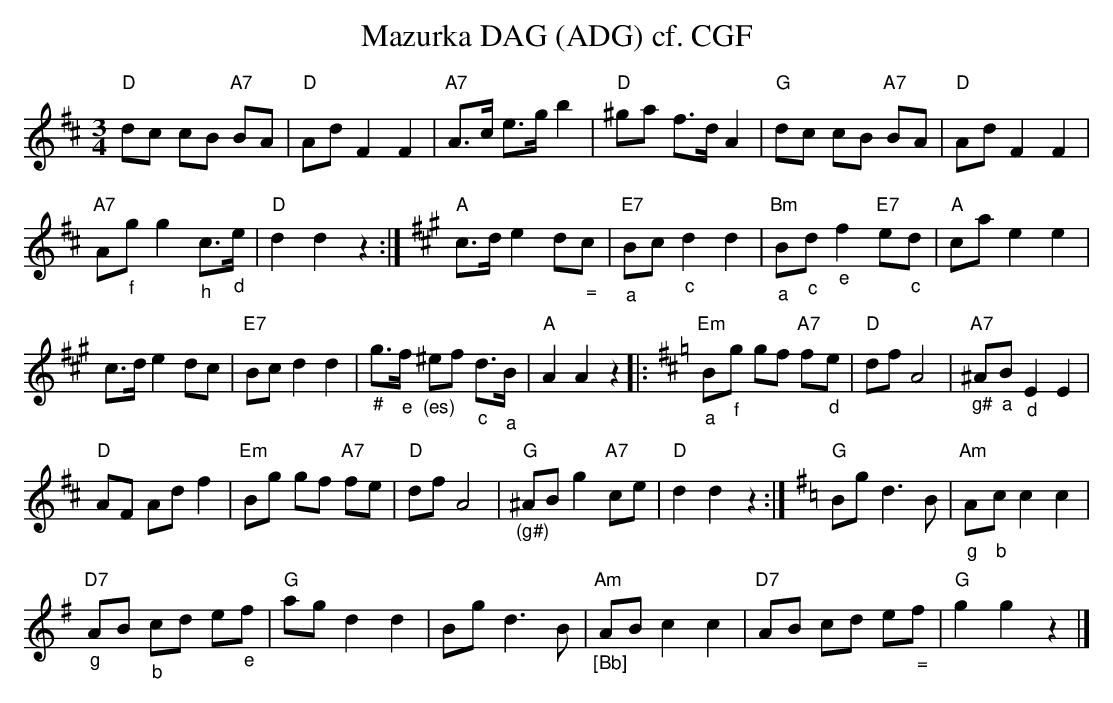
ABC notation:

X:1
T:Mazurka DAG (ADG) cf. CGF
M:3/4
L:1/8
K:Dmaj%%MIDI gchordon
"D"dc cB "A7"BA | "D"AdF2F2 | "A7"A>c e>gb2 | "D"^ga f>dA2 | "G"dc cB "A7"BA | "D"AdF2F2 |
"A7"A"_f"gg2"_h"c>"_d"e | "D"d2d2z2 :| [K:Amaj] "A"c>de2d"_ ="c | "E7""_a"Bc"_c"d2d2 | "Bm""_a"B"_c"d"_e"f2"E7"e"_c"d | "A"cae2e2 |
c>de2dc | "E7"Bcd2d2 | "_#"g>"_e"f "_(es)"^ef "_c"d>"_a"B | "A"A2A2z2 |: [K:Dmaj] "Em""_a"B"_f"g gf "A7"f"_d"e | "D"dfA4 | "A7""_g#"^A"_a"B"_d"E2E2 |
"D"AF Adf2 | "Em"Bg gf "A7"fe | "D"dfA4 | "G""_(g#)"^ABg2"A7"ce | "D"d2d2z2 :| [K:Gmaj] "G"Bgd3B | "Am""_g"A"_b"cc2c2 |
"D7""_g"AB "_b"cd e"_e"f | "G"agd2d2 | Bgd3B | "Am""_[Bb]"ABc2c2 | "D7"AB cd e"_ ="f | "G"g2g2z2 |]
